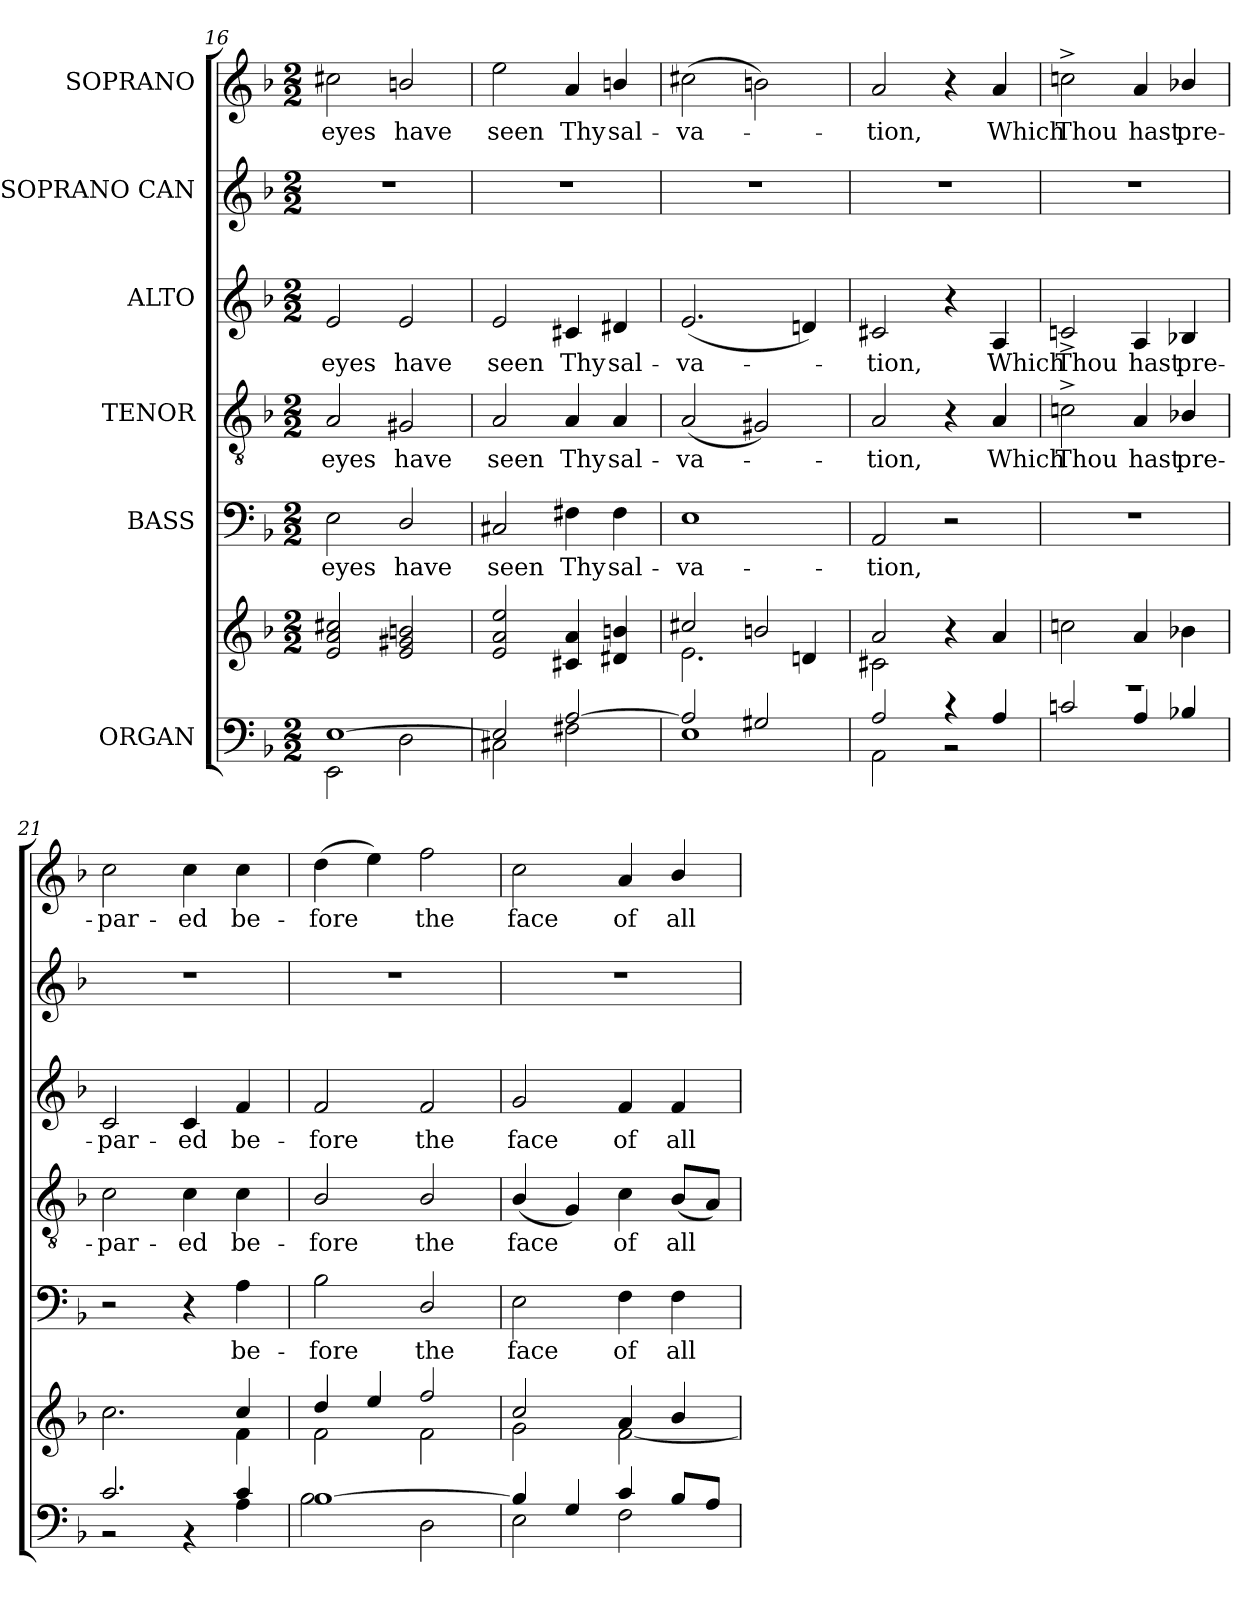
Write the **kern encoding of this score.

**kern	**kern	**kern	**text	**kern	**text	**kern	**text	**kern	**kern	**text
*part6	*part6	*part5	*part5	*part4	*part4	*part3	*part3	*part2	*part1	*part1
*staff7	*staff6	*staff5	*staff5	*staff4	*staff4	*staff3	*staff3	*staff2	*staff1	*staff1
*I"ORGAN	*	*I"BASS	*	*I"TENOR	*	*I"ALTO	*	*I"SOPRANO CAN	*I"SOPRANO	*
*clefF4	*clefG2	*clefF4	*	*clefGv2	*	*clefG2	*	*clefG2	*clefG2	*
*	*	*	*	*ITrd7c12	*	*	*	*	*	*
*k[b-]	*k[b-]	*k[b-]	*	*k[b-]	*	*k[b-]	*	*k[b-]	*k[b-]	*
*d:	*d:	*d:	*	*d:	*	*d:	*	*d:	*d:	*
*M2/2	*M2/2	*M2/2	*	*M2/2	*	*M2/2	*	*M2/2	*M2/2	*
=16	=16	=16	=16	=16	=16	=16	=16	=16	=16	=16
*^	*	*	*	*	*	*	*	*	*	*
!	!	!	!	!LO:LY:b:color=#000000	!	!	!	!	!	!	!
!	!	!	!	!	!	!LO:LY:b:color=#000000	!	!	!	!	!
!	!	!	!	!	!	!	!	!LO:LY:b:color=#000000	!	!	!
!	!	!	!	!	!	!	!	!	!	!	!LO:LY:b:color=#000000
[1Ei	2EEi\	2ei/ 2ai 2cc#Xi	2Ei\	eyes	2AAi/	eyes	2ei/	eyes	1r	2cc#Xi\	eyes
!	!	!	!	!LO:LY:b:color=#000000	!	!	!	!	!	!	!
!	!	!	!	!	!	!LO:LY:b:color=#000000	!	!	!	!	!
!	!	!	!	!	!	!	!	!LO:LY:b:color=#000000	!	!	!
!	!	!	!	!	!	!	!	!	!	!	!LO:LY:b:color=#000000
.	2Di\	2ei/ 2g#Xi 2bni	2Di/	have	2GG#Xi/	have	2ei/	have	.	2bni/	have
=17	=17	=17	=17	=17	=17	=17	=17	=17	=17	=17	=17
!	!	!	!	!LO:LY:b:color=#000000	!	!	!	!	!	!	!
!	!	!	!	!	!	!LO:LY:b:color=#000000	!	!	!	!	!
!	!	!	!	!	!	!	!	!LO:LY:b:color=#000000	!	!	!
!	!	!	!	!	!	!	!	!	!	!	!LO:LY:b:color=#000000
2Ei/]	2C#Xi\	2ei/ 2ai 2eei	2C#Xi/	seen	2AAi/	seen	2ei/	seen	1r	2eei\	seen
!	!	!	!	!LO:LY:b:color=#000000	!	!	!	!	!	!	!
!	!	!	!	!	!	!LO:LY:b:color=#000000	!	!	!	!	!
!	!	!	!	!	!	!	!	!LO:LY:b:color=#000000	!	!	!
!	!	!	!	!	!	!	!	!	!	!	!LO:LY:b:color=#000000
[2Ai/	2F#Xi\	4c#Xi/ 4ai	4F#Xi\	Thy	4AAi/	Thy	4c#Xi/	Thy	.	4ai/	Thy
!	!	!	!	!LO:LY:b:color=#000000	!	!	!	!	!	!	!
!	!	!	!	!	!	!LO:LY:b:color=#000000	!	!	!	!	!
!	!	!	!	!	!	!	!	!LO:LY:b:color=#000000	!	!	!
!	!	!	!	!	!	!	!	!	!	!	!LO:LY:b:color=#000000
.	.	4d#Xi/ 4bni	4F#i\	sal-	4AAi/	sal-	4d#Xi/	sal-	.	4bni/	sal-
=18	=18	=18	=18	=18	=18	=18	=18	=18	=18	=18	=18
*	*	*^	*	*	*	*	*	*	*	*	*
!	!	!	!	!	!LO:LY:b:color=#000000	!	!	!	!	!	!	!
!	!	!	!	!	!	!	!LO:LY:b:color=#000000	!	!	!	!	!
!	!	!	!	!	!	!	!	!	!LO:LY:b:color=#000000	!	!	!
!	!	!	!	!	!	!	!	!	!	!	!	!LO:LY:b:color=#000000
2Ai/]	1Ei	2cc#Xi/	2.ei\	1Ei	-va-	(2AAi/	-va-	(2.ei/	-va-	1r	(2cc#Xi\	-va-
2G#Xi/	.	2bni/	.	.	.	2GG#Xi/)	.	.	.	.	2bni\)	.
.	.	.	4dni/	.	.	.	.	4dni/)	.	.	.	.
=19	=19	=19	=19	=19	=19	=19	=19	=19	=19	=19	=19	=19
!	!	!	!	!	!LO:LY:b:color=#000000	!	!	!	!	!	!	!
!	!	!	!	!	!	!	!LO:LY:b:color=#000000	!	!	!	!	!
!	!	!	!	!	!	!	!	!	!LO:LY:b:color=#000000	!	!	!
!	!	!	!	!	!	!	!	!	!	!	!	!LO:LY:b:color=#000000
2Ai/	2AAi\	2ai/	2c#Xi\	2AAi/	-tion,	2AAi/	-tion,	2c#Xi/	-tion,	1r	2ai/	-tion,
4r	2r	4r	2ryy	2r	.	4r	.	4r	.	.	4r	.
!	!	!	!	!	!	!	!LO:LY:b:color=#000000	!	!	!	!	!
!	!	!	!	!	!	!	!	!	!LO:LY:b:color=#000000	!	!	!
!	!	!	!	!	!	!	!	!	!	!	!	!LO:LY:b:color=#000000
4Ai/	.	4ai/	.	.	.	4AAi/	Which	4Ai/	Which	.	4ai/	Which
*	*	*v	*v	*	*	*	*	*	*	*	*	*
=20	=20	=20	=20	=20	=20	=20	=20	=20	=20	=20	=20
!	!	!	!	!	!	!LO:LY:b:color=#000000	!	!	!	!	!
!	!	!	!	!	!	!	!	!LO:LY:b:color=#000000	!	!	!
!	!	!	!	!	!	!	!	!	!	!	!LO:LY:b:color=#000000
1r	2cni/	2ccni\	1r	.	2Cn^i\	Thou	2cn^i/	Thou	1r	2ccn^i\	Thou
!	!	!	!	!	!	!LO:LY:b:color=#000000	!	!	!	!	!
!	!	!	!	!	!	!	!	!LO:LY:b:color=#000000	!	!	!
!	!	!	!	!	!	!	!	!	!	!	!LO:LY:b:color=#000000
.	4Ai/	4ai/	.	.	4AAi/	hast	4Ai/	hast	.	4ai/	hast
!	!	!	!	!	!	!LO:LY:b:color=#000000	!	!	!	!	!
!	!	!	!	!	!	!	!	!LO:LY:b:color=#000000	!	!	!
!	!	!	!	!	!	!	!	!	!	!	!LO:LY:b:color=#000000
.	4B-Xi/	4b-Xi\	.	.	4BB-Xi/	pre-	4B-Xi/	pre-	.	4b-Xi/	pre-
=21	=21	=21	=21	=21	=21	=21	=21	=21	=21	=21	=21
*	*	*^	*	*	*	*	*	*	*	*	*
!	!	!	!	!	!	!	!LO:LY:b:color=#000000	!	!	!	!	!
!	!	!	!	!	!	!	!	!	!LO:LY:b:color=#000000	!	!	!
!	!	!	!	!	!	!	!	!	!	!	!	!LO:LY:b:color=#000000
2.ci/	2r	2.cci\	2ryy	2r	.	2Ci\	-par-	2ci/	-par-	1r	2cci\	-par-
!	!	!	!	!	!	!	!LO:LY:b:color=#000000	!	!	!	!	!
!	!	!	!	!	!	!	!	!	!LO:LY:b:color=#000000	!	!	!
!	!	!	!	!	!	!	!	!	!	!	!	!LO:LY:b:color=#000000
.	4r	.	4ryy	4r	.	4Ci\	-ed	4ci/	-ed	.	4cci\	-ed
!	!	!	!	!	!LO:LY:b:color=#000000	!	!	!	!	!	!	!
!	!	!	!	!	!	!	!LO:LY:b:color=#000000	!	!	!	!	!
!	!	!	!	!	!	!	!	!	!LO:LY:b:color=#000000	!	!	!
!	!	!	!	!	!	!	!	!	!	!	!	!LO:LY:b:color=#000000
4ci/	4Ai\	4cci/	4fi\	4Ai\	be-	4Ci\	be-	4fi/	be-	.	4cci\	be-
!!LO:LB:g=z
=22	=22	=22	=22	=22	=22	=22	=22	=22	=22	=22	=22	=22
!	!	!	!	!	!LO:LY:b:color=#000000	!	!	!	!	!	!	!
!	!	!	!	!	!	!	!LO:LY:b:color=#000000	!	!	!	!	!
!	!	!	!	!	!	!	!	!	!LO:LY:b:color=#000000	!	!	!
!	!	!	!	!	!	!	!	!	!	!	!	!LO:LY:b:color=#000000
[1B-i	2B-i\	4ddi/	2fi\	2B-i\	-fore	2BB-i/	-fore	2fi/	-fore	1r	(4ddi\	-fore
.	.	4eei/	.	.	.	.	.	.	.	.	4eei\)	.
!	!	!	!	!	!LO:LY:b:color=#000000	!	!	!	!	!	!	!
!	!	!	!	!	!	!	!LO:LY:b:color=#000000	!	!	!	!	!
!	!	!	!	!	!	!	!	!	!LO:LY:b:color=#000000	!	!	!
!	!	!	!	!	!	!	!	!	!	!	!	!LO:LY:b:color=#000000
.	2Di\	2ffi/	2fi\	2Di/	the	2BB-i/	the	2fi/	the	.	2ffi\	the
=23	=23	=23	=23	=23	=23	=23	=23	=23	=23	=23	=23	=23
!	!	!	!	!	!LO:LY:b:color=#000000	!	!	!	!	!	!	!
!	!	!	!	!	!	!	!LO:LY:b:color=#000000	!	!	!	!	!
!	!	!	!	!	!	!	!	!	!LO:LY:b:color=#000000	!	!	!
!	!	!	!	!	!	!	!	!	!	!	!	!LO:LY:b:color=#000000
4B-i/]	2Ei\	2cci/	2gi\	2Ei\	face	(4BB-i/	face	2gi/	face	1r	2cci\	face
4Gi/	.	.	.	.	.	4GGi/)	.	.	.	.	.	.
!	!	!	!	!	!LO:LY:b:color=#000000	!	!	!	!	!	!	!
!	!	!	!	!	!	!	!LO:LY:b:color=#000000	!	!	!	!	!
!	!	!	!	!	!	!	!	!	!LO:LY:b:color=#000000	!	!	!
!	!	!	!	!	!	!	!	!	!	!	!	!LO:LY:b:color=#000000
4ci/	2Fi\	4ai/	[2fi\	4Fi\	of	4Ci\	of	4fi/	of	.	4ai/	of
!	!	!	!	!	!LO:LY:b:color=#000000	!	!	!	!	!	!	!
!	!	!	!	!	!	!	!LO:LY:b:color=#000000	!	!	!	!	!
!	!	!	!	!	!	!	!	!	!LO:LY:b:color=#000000	!	!	!
!	!	!	!	!	!	!	!	!	!	!	!	!LO:LY:b:color=#000000
8B-i/L	.	4b-i/	.	4Fi\	all	(8BB-i/L	all	4fi/	all	.	4b-i/	all
8Ai/J	.	.	.	.	.	8AAi/J)	.	.	.	.	.	.
*v	*v	*	*	*	*	*	*	*	*	*	*	*
*	*v	*v	*	*	*	*	*	*	*	*	*
=	=	=	=	=	=	=	=	=	=	=
*-	*-	*-	*-	*-	*-	*-	*-	*-	*-	*-
